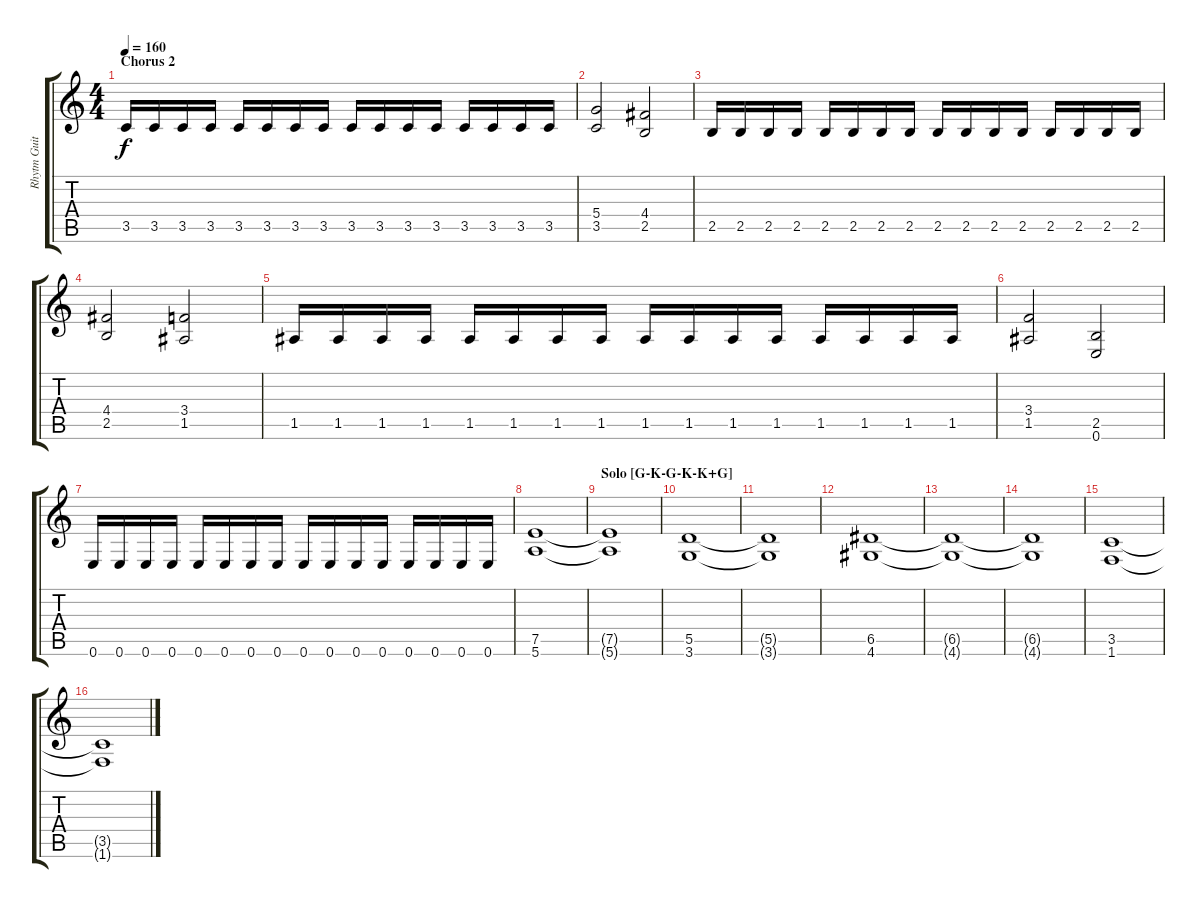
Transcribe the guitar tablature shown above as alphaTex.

\track ("Rhytm Guitar" "Rhytm Guit") {instrument distortionguitar}
\staff {score tabs}
\tuning (E4 B3 G3 D3 A2 E2) {hide}
\ts (4 4)
\section ("" "Chorus 2")
\tempo 160
\clef g2
\ks c
3.5.16{dy f} 3.5.16 3.5.16 3.5.16 3.5.16 3.5.16 3.5.16 3.5.16 3.5.16 3.5.16 3.5.16 3.5.16 3.5.16 3.5.16 3.5.16 3.5.16 |
(5.4 3.5).2 (4.4 2.5).2 |
2.5.16 2.5.16 2.5.16 2.5.16 2.5.16 2.5.16 2.5.16 2.5.16 2.5.16 2.5.16 2.5.16 2.5.16 2.5.16 2.5.16 2.5.16 2.5.16 |
(4.4 2.5).2 (3.4 1.5).2 |
1.5.16 1.5.16 1.5.16 1.5.16 1.5.16 1.5.16 1.5.16 1.5.16 1.5.16 1.5.16 1.5.16 1.5.16 1.5.16 1.5.16 1.5.16 1.5.16 |
(3.4 1.5).2 (2.5 0.6).2 |
0.6.16 0.6.16 0.6.16 0.6.16 0.6.16 0.6.16 0.6.16 0.6.16 0.6.16 0.6.16 0.6.16 0.6.16 0.6.16 0.6.16 0.6.16 0.6.16 |
(7.5 5.6).1 |
\section ("" "Solo [G-K-G-K-K+G]")
(7.5{t} 5.6{t}).1 |
(5.5 3.6).1 |
(5.5{t} 3.6{t}).1 |
(6.5 4.6).1 |
(6.5{t} 4.6{t}).1 |
(6.5{t} 4.6{t}).1 |
(3.5 1.6).1 |
(3.5{t} 1.6{t}).1
